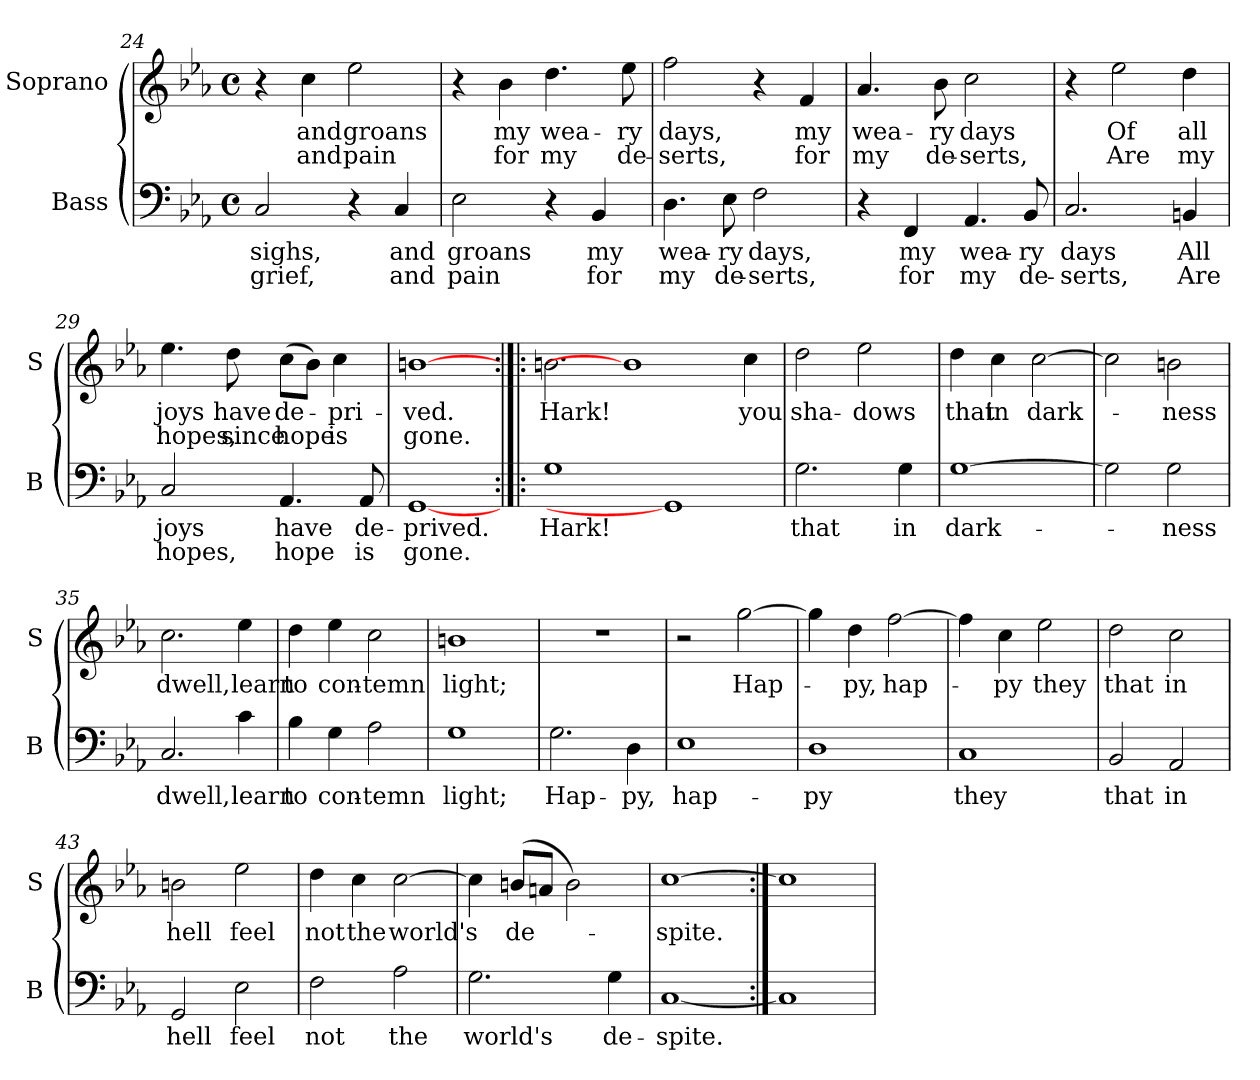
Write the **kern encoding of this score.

**kern	**text	**text	**kern	**text	**text
*part2	*part2	*part2	*part1	*part1	*part1
*staff2	*staff2	*staff2	*staff1	*staff1	*staff1
*I"Bass	*	*	*I"Soprano	*	*
*I'B	*	*	*I'S	*	*
*clefF4	*	*	*clefG2	*	*
*k[b-e-a-]	*	*	*k[b-e-a-]	*	*
*E-:	*	*	*E-:	*	*
*M4/4	*	*	*M4/4	*	*
*met(c)	*	*	*met(c)	*	*
=24	=24	=24	=24	=24	=24
!	!LO:LY:b	!LO:LY:b	!	!	!
2C	sighs,	grief,	4r	.	.
!	!	!	!	!LO:LY:b	!LO:LY:b
.	.	.	4cc	and	and
!	!	!	!	!LO:LY:b	!LO:LY:b
4r	.	.	2ee-	groans	pain
!	!LO:LY:b	!LO:LY:b	!	!	!
4C	and	and	.	.	.
=25	=25	=25	=25	=25	=25
!	!LO:LY:b	!LO:LY:b	!	!	!
2E-	groans	pain	4r	.	.
!	!	!	!	!LO:LY:b	!LO:LY:b
.	.	.	4b-	my	for
!	!	!	!	!LO:LY:b	!LO:LY:b
4r	.	.	4.dd	wea-	-my
!	!LO:LY:b	!LO:LY:b	!	!	!
4BB-	my	for	.	.	.
!	!	!	!	!LO:LY:b	!LO:LY:b
.	.	.	8ee-	ry	de-
!!LO:LB:g=z
=26	=26	=26	=26	=26	=26
!	!LO:LY:b	!LO:LY:b	!	!LO:LY:b	!LO:LY:b
4.D	wea-	-my	2ff	-days,	serts,
!	!LO:LY:b	!LO:LY:b	!	!	!
8E-	ry	de-	.	.	.
!	!LO:LY:b	!LO:LY:b	!	!	!
2F	-days,	serts,	4r	.	.
!	!	!	!	!LO:LY:b	!LO:LY:b
.	.	.	4f	my	for
=27	=27	=27	=27	=27	=27
!	!	!	!	!LO:LY:b	!LO:LY:b
4r	.	.	4.a-	wea-	-my
!	!LO:LY:b	!LO:LY:b	!	!	!
4FF	my	for	.	.	.
!	!	!	!	!LO:LY:b	!LO:LY:b
.	.	.	8b-	ry	de-
!	!LO:LY:b	!LO:LY:b	!	!LO:LY:b	!LO:LY:b
4.AA-	wea-	-my	2cc	-days	serts,
!	!LO:LY:b	!LO:LY:b	!	!	!
8BB-	ry	de-	.	.	.
=28	=28	=28	=28	=28	=28
!	!LO:LY:b	!LO:LY:b	!	!	!
2.C	-days	serts,	4r	.	.
!	!	!	!	!LO:LY:b	!LO:LY:b
.	.	.	2ee-	Of	Are
!	!LO:LY:b	!LO:LY:b	!	!LO:LY:b	!LO:LY:b
4BBn	All	Are	4dd	all	my
=29	=29	=29	=29	=29	=29
!	!LO:LY:b	!LO:LY:b	!	!LO:LY:b	!LO:LY:b
2C	joys	hopes,	4.ee-	joys	hopes,
!	!	!	!	!LO:LY:b	!LO:LY:b
.	.	.	8dd\	have	since
!	!LO:LY:b	!LO:LY:b	!	!LO:LY:b	!LO:LY:b
4.AA-	have	hope	(>8ccL	de-	hope
.	.	.	8b-J)	.	.
!	!	!	!	!LO:LY:b	!LO:LY:b
.	.	.	4cc	pri-	-is
!	!LO:LY:b	!LO:LY:b	!	!	!
8AA-	de-	-is	.	.	.
=30	=30	=30	=30	=30	=30
!	!LO:LY:b	!LO:LY:b	!	!LO:LY:b	!LO:LY:b
[1GG	prived.	gone.	[1bn	ved.	gone.
!!LO:LB:g=z
=31:|!|:	=31:|!|:	=31:|!|:	=31:|!|:	=31:|!|:	=31:|!|:
!	!LO:LY:b	!	!	!LO:LY:b	!
1G	Hark!	.	2.bn	Hark!	.
.	.	.	1b]	.	.
1GG]	.	.	.	.	.
!	!	!	!	!LO:LY:b	!
.	.	.	4cc	you	.
=32	=32	=32	=32	=32	=32
!	!LO:LY:b	!	!	!LO:LY:b	!
2.G	that	.	2dd	sha-	.
!	!	!	!	!LO:LY:b	!
.	.	.	2ee-	-dows	.
!	!LO:LY:b	!	!	!	!
4G	in	.	.	.	.
=33	=33	=33	=33	=33	=33
!	!LO:LY:b	!	!	!LO:LY:b	!
[1G	dark-	.	4dd\	that	.
!	!	!	!	!LO:LY:b	!
.	.	.	4cc	in	.
!	!	!	!	!LO:LY:b	!
.	.	.	[2cc	dark-	.
=34	=34	=34	=34	=34	=34
2G]	.	.	2cc]	.	.
!	!LO:LY:b	!	!	!LO:LY:b	!
2G	ness	.	2bn	ness	.
=35	=35	=35	=35	=35	=35
!	!LO:LY:b	!	!	!LO:LY:b	!
2.C	dwell,	.	2.cc	dwell,	.
!	!LO:LY:b	!	!	!LO:LY:b	!
4c	learn	.	4ee-	learn	.
!!LO:LB:g=z
=36	=36	=36	=36	=36	=36
!	!LO:LY:b	!	!	!LO:LY:b	!
4B-	to	.	4dd	to	.
!	!LO:LY:b	!	!	!LO:LY:b	!
4G	con-	.	4ee-	con-	.
!	!LO:LY:b	!	!	!LO:LY:b	!
2A-	-temn	.	2cc	-temn	.
=37	=37	=37	=37	=37	=37
!	!LO:LY:b	!	!	!LO:LY:b	!
1G	light;	.	1bn	light;	.
=38	=38	=38	=38	=38	=38
!	!LO:LY:b	!	!	!	!
2.G	Hap-	.	1r	.	.
!	!LO:LY:b	!	!	!	!
4D	-py,	.	.	.	.
=39	=39	=39	=39	=39	=39
!	!LO:LY:b	!	!	!	!
1E-	hap-	.	2r	.	.
!	!	!	!	!LO:LY:b	!
.	.	.	[2gg	Hap-	.
=40	=40	=40	=40	=40	=40
!	!LO:LY:b	!	!	!	!
1D	-py	.	4gg]	.	.
!	!	!	!	!LO:LY:b	!
.	.	.	4dd	py,	.
!	!	!	!	!LO:LY:b	!
.	.	.	[2ff	hap-	.
=41	=41	=41	=41	=41	=41
!	!LO:LY:b	!	!	!	!
1C	they	.	4ff]	.	.
!	!	!	!	!LO:LY:b	!
.	.	.	4cc	py	.
!	!	!	!	!LO:LY:b	!
.	.	.	2ee-	they	.
!!LO:LB:g=z
=42	=42	=42	=42	=42	=42
!	!LO:LY:b	!	!	!LO:LY:b	!
2BB-	that	.	2dd	that	.
!	!LO:LY:b	!	!	!LO:LY:b	!
2AA-	in	.	2cc	in	.
=43	=43	=43	=43	=43	=43
!	!LO:LY:b	!	!	!LO:LY:b	!
2GG	hell	.	2bn	hell	.
!	!LO:LY:b	!	!	!LO:LY:b	!
2E-	feel	.	2ee-	feel	.
=44	=44	=44	=44	=44	=44
!	!LO:LY:b	!	!	!LO:LY:b	!
2F	not	.	4dd	not	.
!	!	!	!	!LO:LY:b	!
.	.	.	4cc	the	.
!	!LO:LY:b	!	!	!LO:LY:b	!
2A-	the	.	[2cc	world's	.
=45	=45	=45	=45	=45	=45
!	!LO:LY:b	!	!	!	!
2.G	world's	.	4cc]	.	.
!	!	!	!	!LO:LY:b	!
.	.	.	(<8bnL	de-	.
.	.	.	8anJ	.	.
.	.	.	2b)	.	.
!	!LO:LY:b	!	!	!	!
4G	de-	.	.	.	.
=46	=46	=46	=46	=46	=46
!	!LO:LY:b	!	!	!LO:LY:b	!
[1C	-spite.	.	[1cc	spite.	.
=47:|!	=47:|!	=47:|!	=47:|!	=47:|!	=47:|!
1C]	.	.	1cc]	.	.
=	=	=	=	=	=
*-	*-	*-	*-	*-	*-
